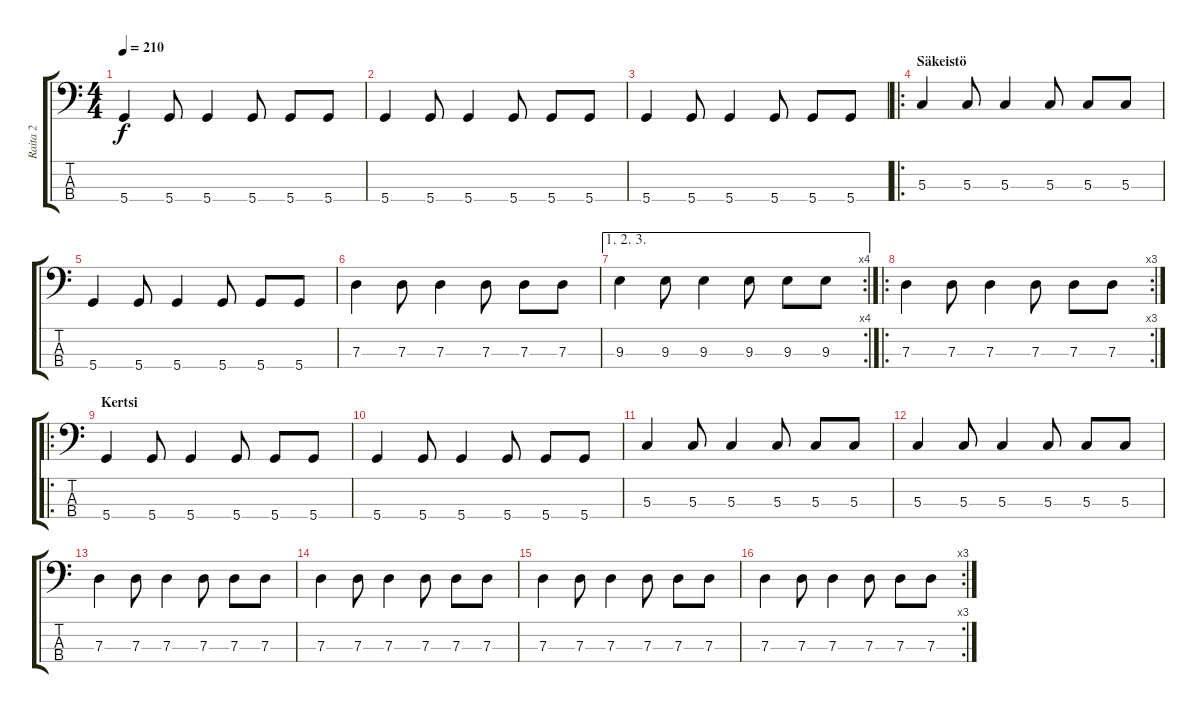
\track ("Raita 2" "Raita 2") {instrument electricbassfinger}
\staff {score tabs}
\tuning (F2 C2 G1 D1) {hide}
\ts (4 4)
\tempo 210
\clef f4
\ks c
5.4.4{dy f} 5.4.8 5.4.4 5.4.8 5.4.8 5.4.8 |
5.4.4 5.4.8 5.4.4 5.4.8 5.4.8 5.4.8 |
5.4.4 5.4.8 5.4.4 5.4.8 5.4.8 5.4.8 |
\ro
\section ("" "Säkeistö")
5.3.4 5.3.8 5.3.4 5.3.8 5.3.8 5.3.8 |
5.4.4 5.4.8 5.4.4 5.4.8 5.4.8 5.4.8 |
7.3.4 7.3.8 7.3.4 7.3.8 7.3.8 7.3.8 |
\ae (1 2 3)
\rc 4
9.3.4 9.3.8 9.3.4 9.3.8 9.3.8 9.3.8 |
\ro
\rc 3
7.3.4 7.3.8 7.3.4 7.3.8 7.3.8 7.3.8 |
\ro
\section ("" "Kertsi")
5.4.4 5.4.8 5.4.4 5.4.8 5.4.8 5.4.8 |
5.4.4 5.4.8 5.4.4 5.4.8 5.4.8 5.4.8 |
5.3.4 5.3.8 5.3.4 5.3.8 5.3.8 5.3.8 |
5.3.4 5.3.8 5.3.4 5.3.8 5.3.8 5.3.8 |
7.3.4 7.3.8 7.3.4 7.3.8 7.3.8 7.3.8 |
7.3.4 7.3.8 7.3.4 7.3.8 7.3.8 7.3.8 |
7.3.4 7.3.8 7.3.4 7.3.8 7.3.8 7.3.8 |
\rc 3
7.3.4 7.3.8 7.3.4 7.3.8 7.3.8 7.3.8
